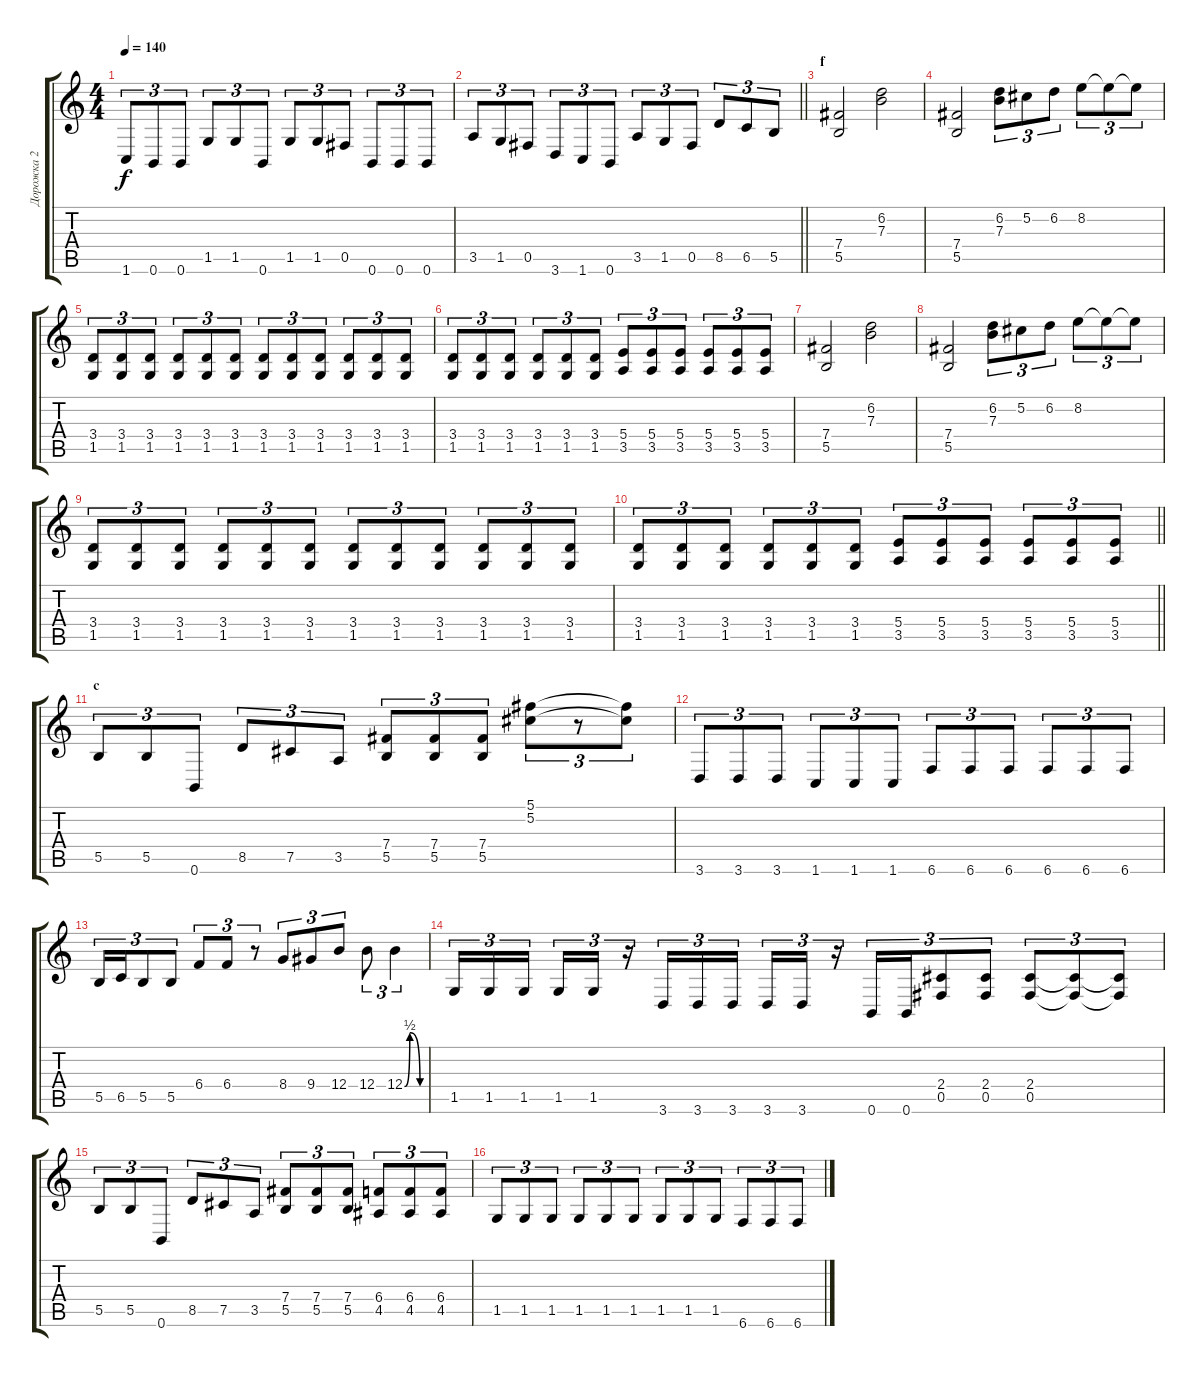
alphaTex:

\track ("Дорожка 2" "Дорожка 2") {instrument distortionguitar}
\staff {score tabs}
\tuning (Db4 Ab3 E3 B2 Gb2 B1) {hide}
\ts (4 4)
\tempo 140
\clef g2
\ks c
1.6.8{tu (3 2) dy f} 0.6.8{tu (3 2)} 0.6.8{tu (3 2)} 1.5.8{tu (3 2)} 1.5.8{tu (3 2)} 0.6.8{tu (3 2)} 1.5.8{tu (3 2)} 1.5.8{tu (3 2)} 0.5.8{tu (3 2)} 0.6.8{tu (3 2)} 0.6.8{tu (3 2)} 0.6.8{tu (3 2)} |
\barLineRight lightlight
3.5.8{tu (3 2)} 1.5.8{tu (3 2)} 0.5.8{tu (3 2)} 3.6.8{tu (3 2)} 1.6.8{tu (3 2)} 0.6.8{tu (3 2)} 3.5.8{tu (3 2)} 1.5.8{tu (3 2)} 0.5.8{tu (3 2)} 8.5.8{tu (3 2)} 6.5.8{tu (3 2)} 5.5.8{tu (3 2)} |
\section ("" "f")
(7.4 5.5).2 (6.2 7.3).2 |
(7.4 5.5).2 (6.2 7.3).8{tu (3 2)} 5.2.8{tu (3 2)} 6.2.8{tu (3 2)} 8.2.8{tu (3 2)} 8.2{t}.8{tu (3 2)} 8.2{t}.8{tu (3 2)} |
(3.4 1.5).8{tu (3 2)} (3.4 1.5).8{tu (3 2)} (3.4 1.5).8{tu (3 2)} (3.4 1.5).8{tu (3 2)} (3.4 1.5).8{tu (3 2)} (3.4 1.5).8{tu (3 2)} (3.4 1.5).8{tu (3 2)} (3.4 1.5).8{tu (3 2)} (3.4 1.5).8{tu (3 2)} (3.4 1.5).8{tu (3 2)} (3.4 1.5).8{tu (3 2)} (3.4 1.5).8{tu (3 2)} |
(3.4 1.5).8{tu (3 2)} (3.4 1.5).8{tu (3 2)} (3.4 1.5).8{tu (3 2)} (3.4 1.5).8{tu (3 2)} (3.4 1.5).8{tu (3 2)} (3.4 1.5).8{tu (3 2)} (5.4 3.5).8{tu (3 2)} (5.4 3.5).8{tu (3 2)} (5.4 3.5).8{tu (3 2)} (5.4 3.5).8{tu (3 2)} (5.4 3.5).8{tu (3 2)} (5.4 3.5).8{tu (3 2)} |
(7.4 5.5).2 (6.2 7.3).2 |
(7.4 5.5).2 (6.2 7.3).8{tu (3 2)} 5.2.8{tu (3 2)} 6.2.8{tu (3 2)} 8.2.8{tu (3 2)} 8.2{t}.8{tu (3 2)} 8.2{t}.8{tu (3 2)} |
(3.4 1.5).8{tu (3 2)} (3.4 1.5).8{tu (3 2)} (3.4 1.5).8{tu (3 2)} (3.4 1.5).8{tu (3 2)} (3.4 1.5).8{tu (3 2)} (3.4 1.5).8{tu (3 2)} (3.4 1.5).8{tu (3 2)} (3.4 1.5).8{tu (3 2)} (3.4 1.5).8{tu (3 2)} (3.4 1.5).8{tu (3 2)} (3.4 1.5).8{tu (3 2)} (3.4 1.5).8{tu (3 2)} |
\barLineRight lightlight
(3.4 1.5).8{tu (3 2)} (3.4 1.5).8{tu (3 2)} (3.4 1.5).8{tu (3 2)} (3.4 1.5).8{tu (3 2)} (3.4 1.5).8{tu (3 2)} (3.4 1.5).8{tu (3 2)} (5.4 3.5).8{tu (3 2)} (5.4 3.5).8{tu (3 2)} (5.4 3.5).8{tu (3 2)} (5.4 3.5).8{tu (3 2)} (5.4 3.5).8{tu (3 2)} (5.4 3.5).8{tu (3 2)} |
\section ("" "c")
5.5.8{tu (3 2)} 5.5.8{tu (3 2)} 0.6.8{tu (3 2)} 8.5.8{tu (3 2)} 7.5.8{tu (3 2)} 3.5.8{tu (3 2)} (7.4 5.5).8{tu (3 2)} (7.4 5.5).8{tu (3 2)} (7.4 5.5).8{tu (3 2)} (5.1 5.2).8{tu (3 2)} r.8{tu (3 2)} (5.1{t} 5.2{t}).8{tu (3 2)} |
3.6.8{tu (3 2)} 3.6.8{tu (3 2)} 3.6.8{tu (3 2)} 1.6.8{tu (3 2)} 1.6.8{tu (3 2)} 1.6.8{tu (3 2)} 6.6.8{tu (3 2)} 6.6.8{tu (3 2)} 6.6.8{tu (3 2)} 6.6.8{tu (3 2)} 6.6.8{tu (3 2)} 6.6.8{tu (3 2)} |
5.5.16{tu (3 2)} 6.5.16{tu (3 2)} 5.5.8{tu (3 2)} 5.5.8{tu (3 2)} 6.4.8{tu (3 2)} 6.4.8{tu (3 2)} r.8{tu (3 2)} 8.4.8{tu (3 2)} 9.4.8{tu (3 2)} 12.4.8{tu (3 2)} 12.4.8{tu (3 2)} 12.4{be (custom 0 0 15 2 45 0 60 0)}.4{tu (3 2)} |
1.5.16{tu (3 2)} 1.5.16{tu (3 2)} 1.5.16{tu (3 2) beam splitsecondary} 1.5.16{tu (3 2)} 1.5.16{tu (3 2)} r.16{tu (3 2)} 3.6.16{tu (3 2)} 3.6.16{tu (3 2)} 3.6.16{tu (3 2) beam splitsecondary} 3.6.16{tu (3 2)} 3.6.16{tu (3 2)} r.16{tu (3 2)} 0.6.16{tu (3 2)} 0.6.16{tu (3 2)} (2.4 0.5).8{tu (3 2)} (2.4 0.5).8{tu (3 2)} (2.4 0.5).8{tu (3 2)} (2.4{t} 0.5{t}).8{tu (3 2)} (2.4{t} 0.5{t}).8{tu (3 2)} |
5.5.8{tu (3 2)} 5.5.8{tu (3 2)} 0.6.8{tu (3 2)} 8.5.8{tu (3 2)} 7.5.8{tu (3 2)} 3.5.8{tu (3 2)} (7.4 5.5).8{tu (3 2)} (7.4 5.5).8{tu (3 2)} (7.4 5.5).8{tu (3 2)} (6.4 4.5).8{tu (3 2)} (6.4 4.5).8{tu (3 2)} (6.4 4.5).8{tu (3 2)} |
1.5.8{tu (3 2)} 1.5.8{tu (3 2)} 1.5.8{tu (3 2)} 1.5.8{tu (3 2)} 1.5.8{tu (3 2)} 1.5.8{tu (3 2)} 1.5.8{tu (3 2)} 1.5.8{tu (3 2)} 1.5.8{tu (3 2)} 6.6.8{tu (3 2)} 6.6.8{tu (3 2)} 6.6.8{tu (3 2)}
